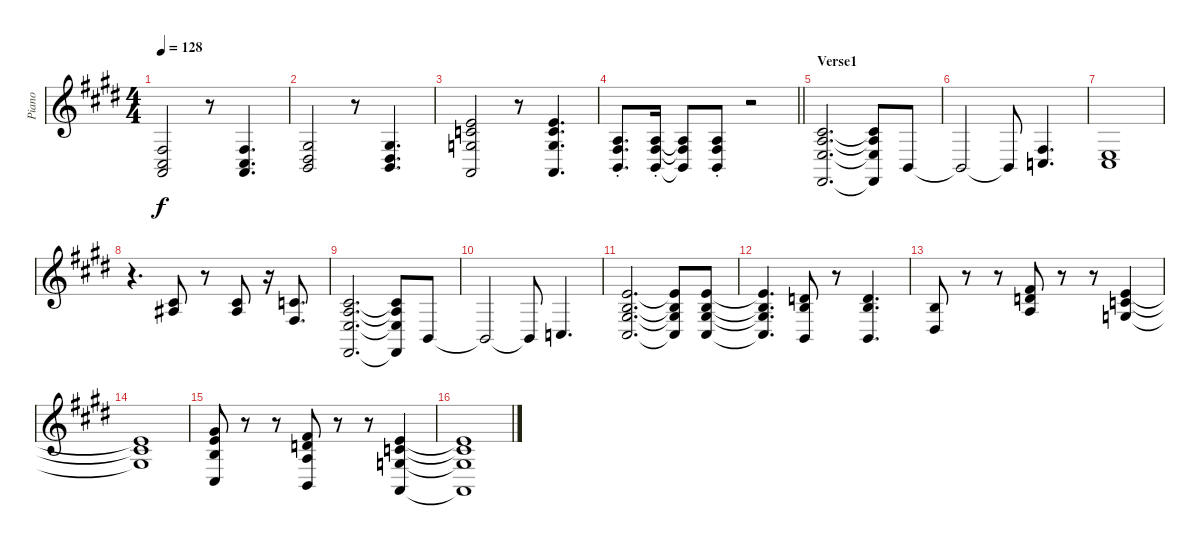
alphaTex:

\track ("Piano" "Piano") {instrument brightacousticpiano}
\staff {score}
\tuning (E4 B3 G3 D3 A2 E2) {hide}
\ts (4 4)
\tempo 128
\clef g2
\ks c#minor
(4.4 4.5 5.6).2{dy f} r.8 (4.4 0.5 9.6).4{d} |
(1.3 1.4 2.5).2 r.8 (1.3 1.4 2.5).4{d} |
(0.1 1.2 0.3 0.5).2 r.8 (0.1 1.2 0.3 0.5).4{d} |
\barLineRight lightlight
(2.3{st} 4.4{st} 2.5{st}).8{d} (2.3{st} 4.4{st} 2.5{st}).16 (2.3{t} 4.4{t} 2.5{t}).8 (2.3{st} 4.4{st} 2.5{st}).8 r.2 |
\section ("" "Verse1")
(2.2 2.3 2.4 2.6).2{d} (2.2{t} 2.3{t} 2.4{t} 2.6{t}).8 2.5.8 |
2.5{t}.2 2.5{t}.8 (4.4 3.5).4{d} |
(2.4 4.5).1 |
r.4{d} (2.2 3.3).8 r.8 (2.2 3.3).8 r.16 (1.2 4.4).8{d} |
(2.2 2.3 2.4 2.6).2{d} (2.2{t} 2.3{t} 2.4{t} 2.6{t}).8 2.5.8 |
2.5{t}.2 2.5{t}.8 3.5.4{d} |
(0.1 0.2 1.3 4.5).2{d} (0.1{t} 0.2{t} 1.3{t} 4.5{t}).8 (0.1 0.2 1.3 4.5).8 |
(0.1{t} 0.2{t} 1.3{t} 4.5{t}).4{d} (3.2 4.3 2.5).8 r.8 (3.2 4.3 2.5).4{d} |
(0.2 1.4).8 r.8 r.8 (2.1 3.2 2.3).8 r.8 r.8 (0.1 1.2 0.3).4 |
(0.1{t} 1.2{t} 0.3{t}).1 |
(4.1 5.2 4.3 4.5).8 r.8 r.8 (2.1 3.2 2.3 2.5).8 r.8 r.8 (0.1 1.2 0.3 0.5).4 |
(0.1{t} 1.2{t} 0.3{t} 0.5{t}).1
